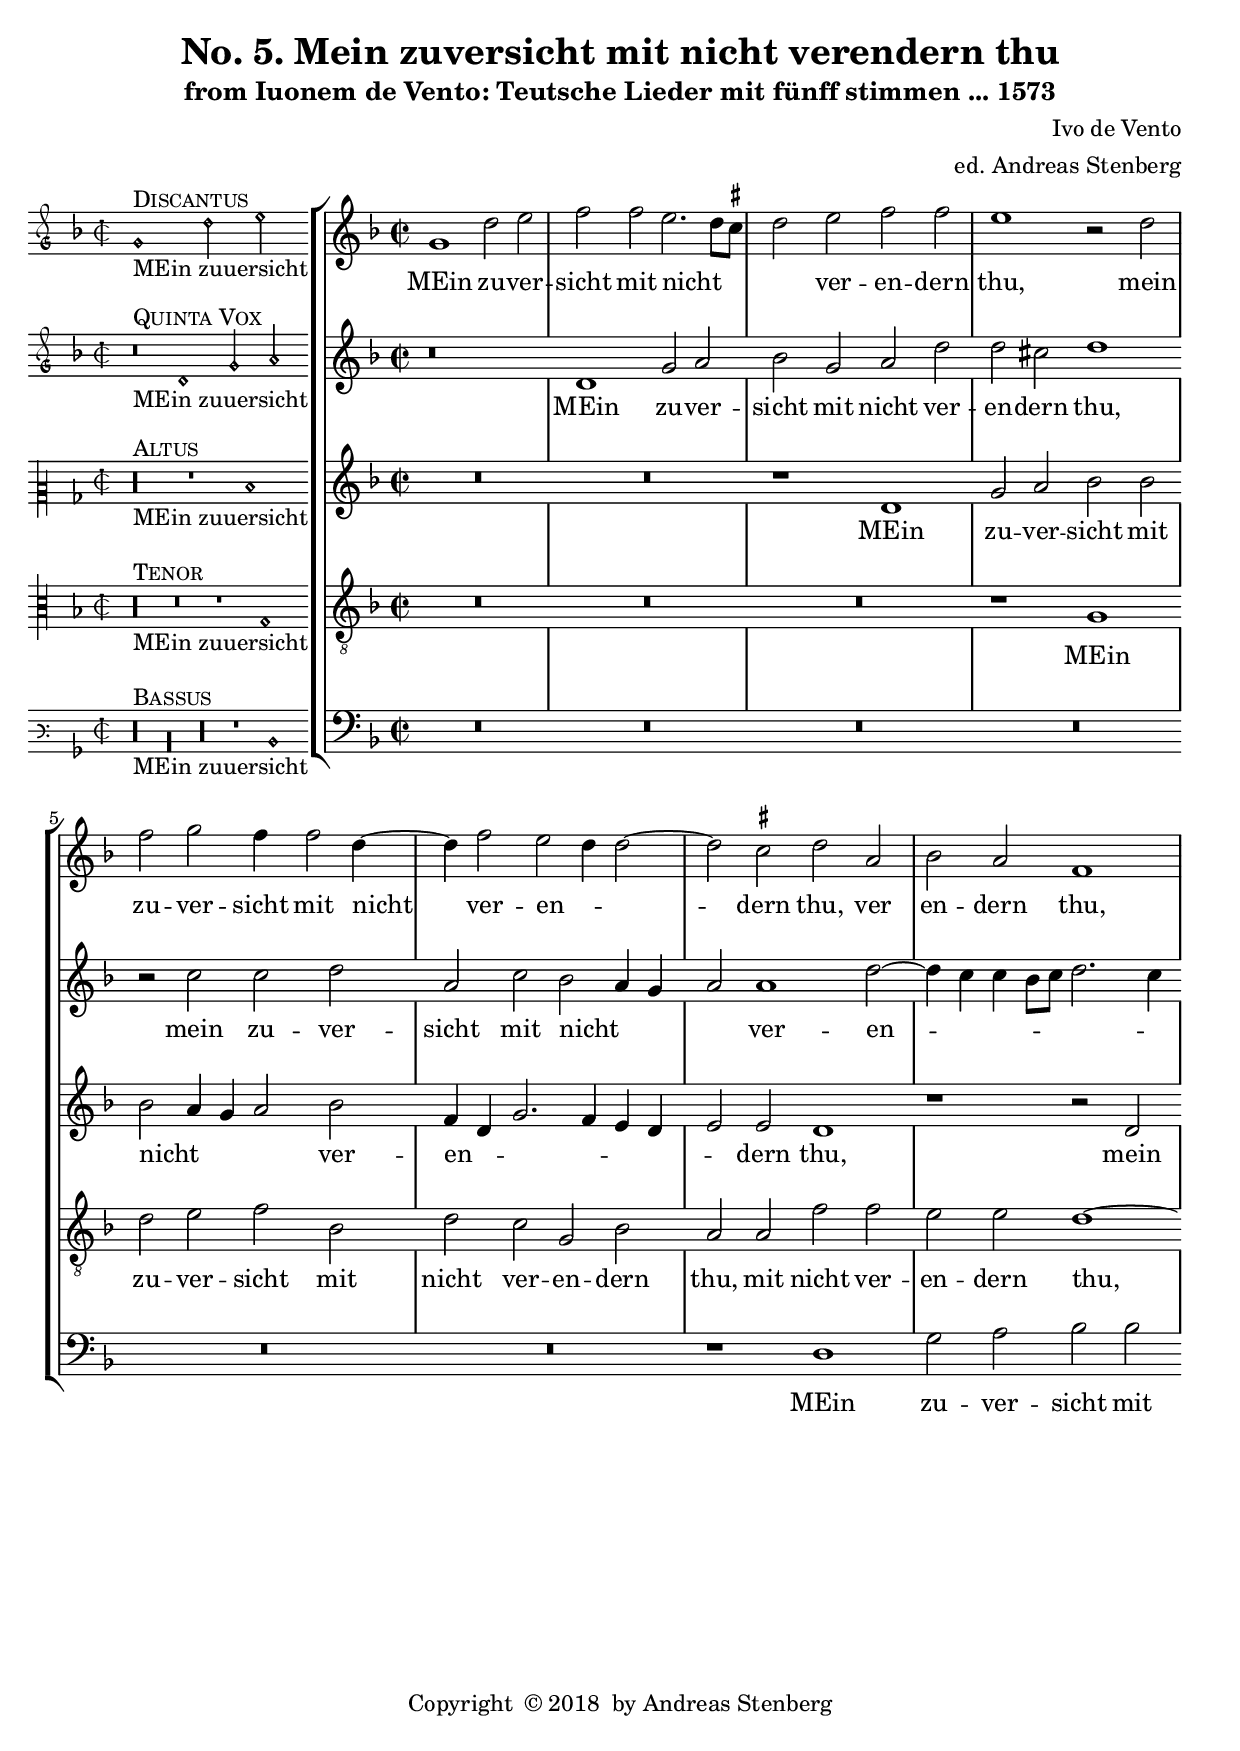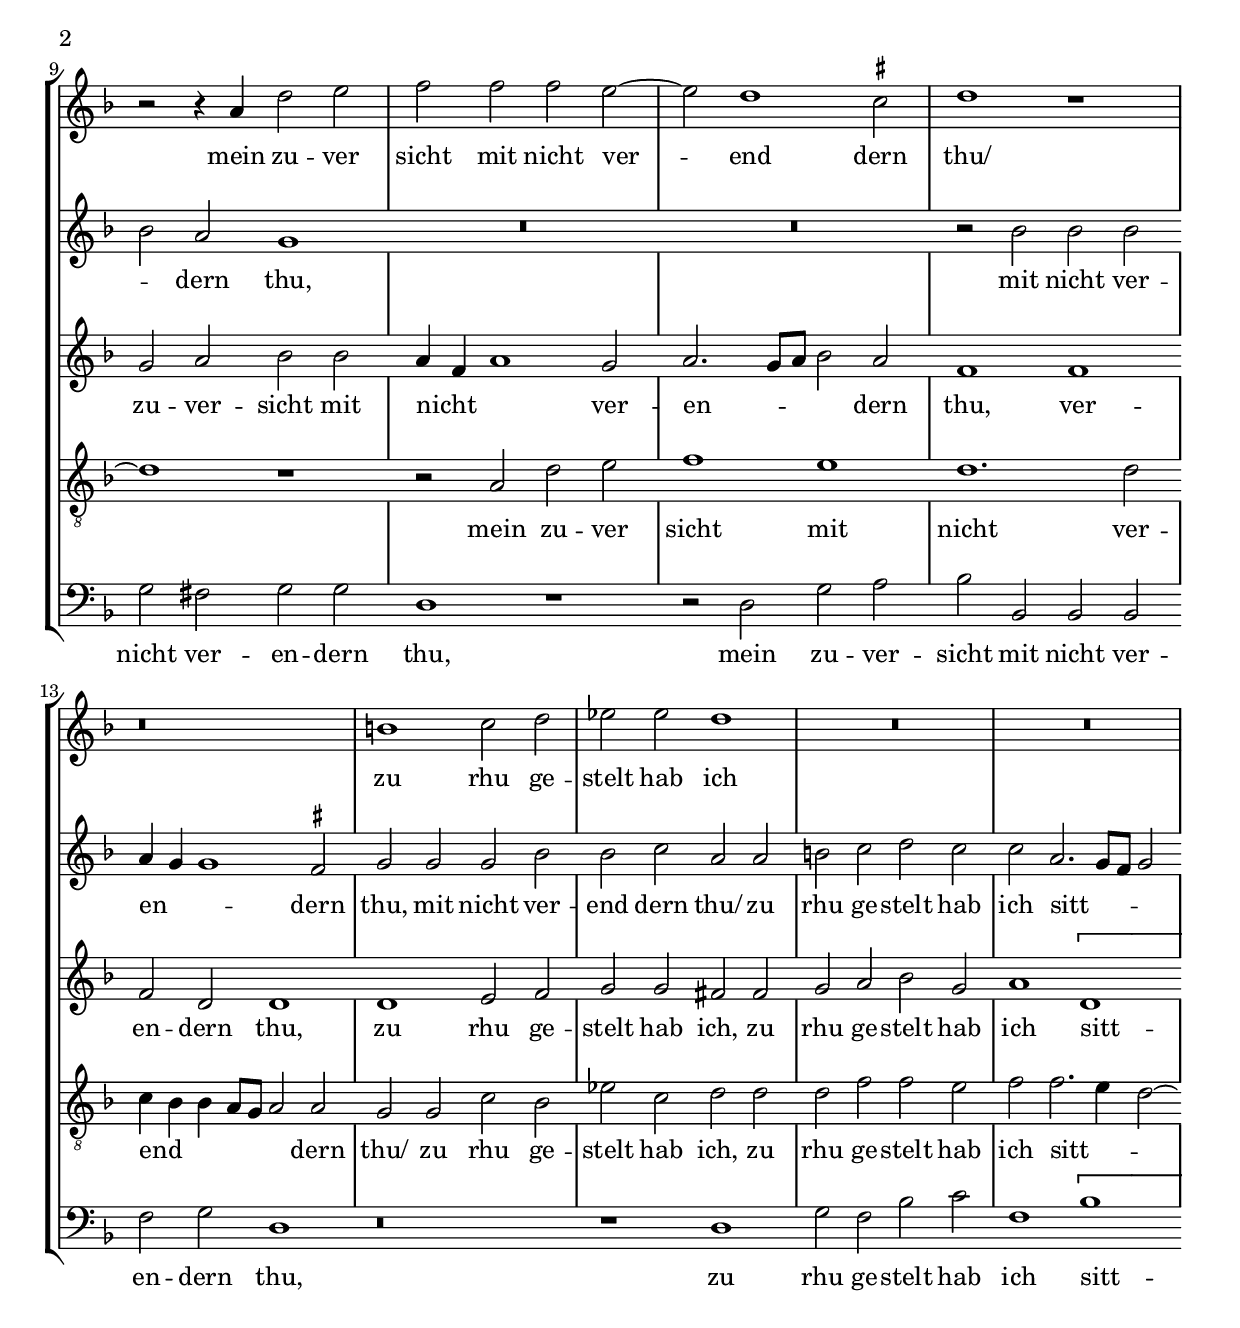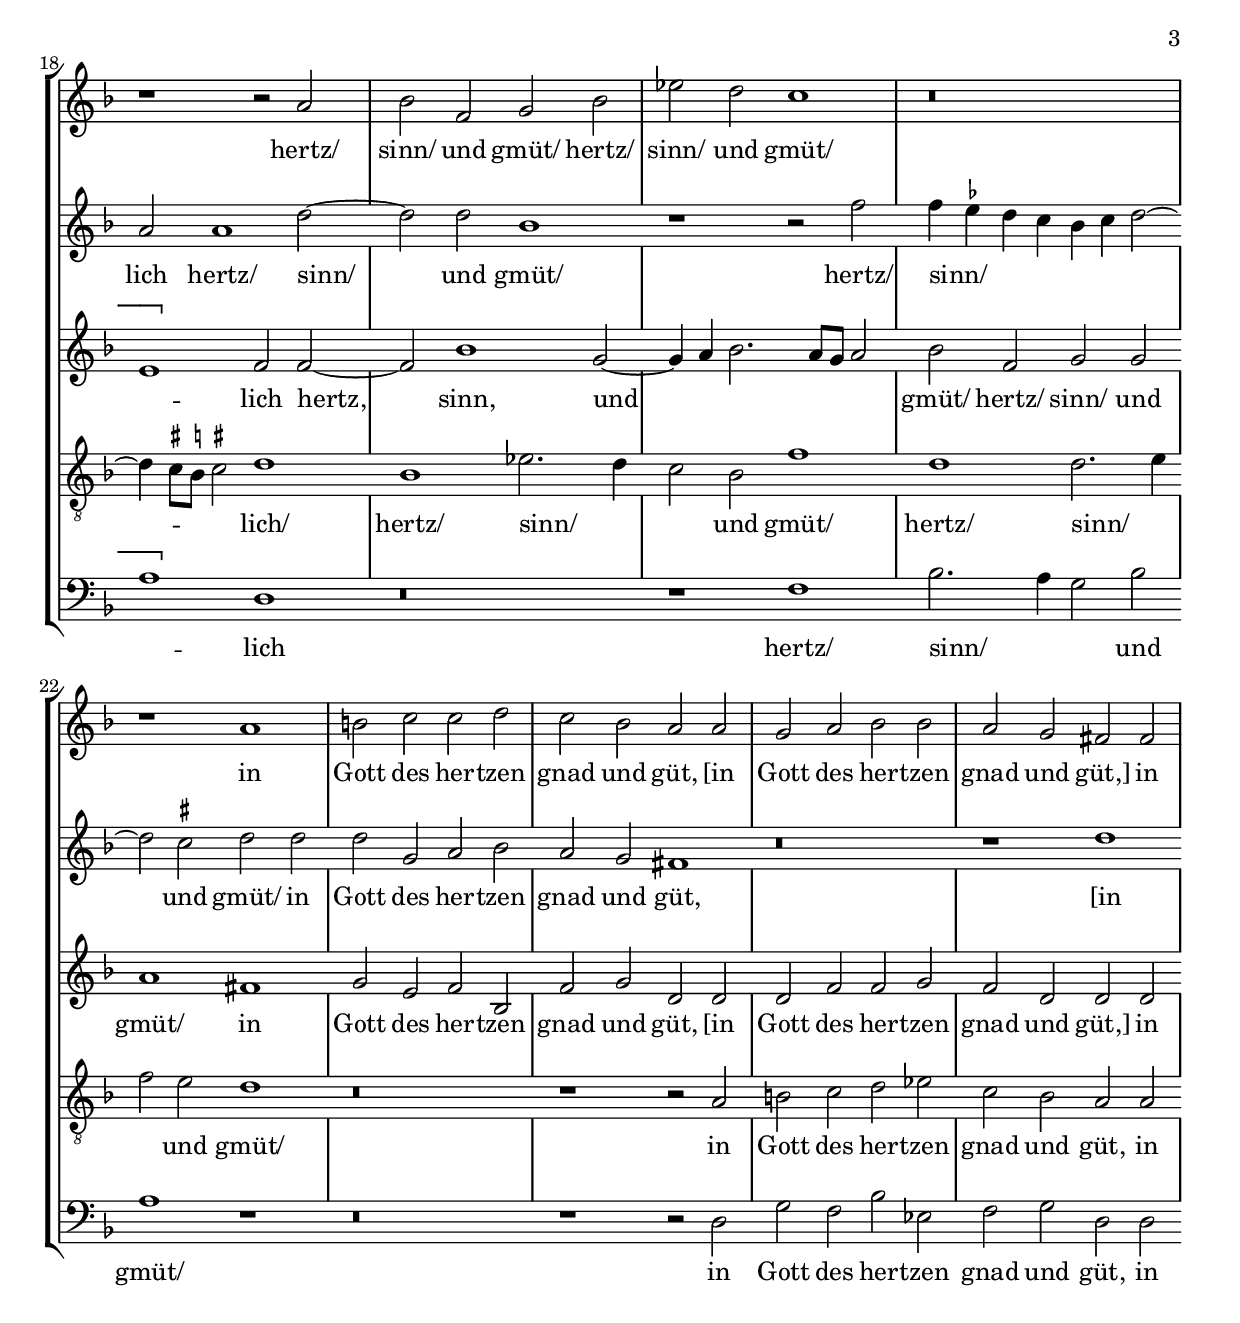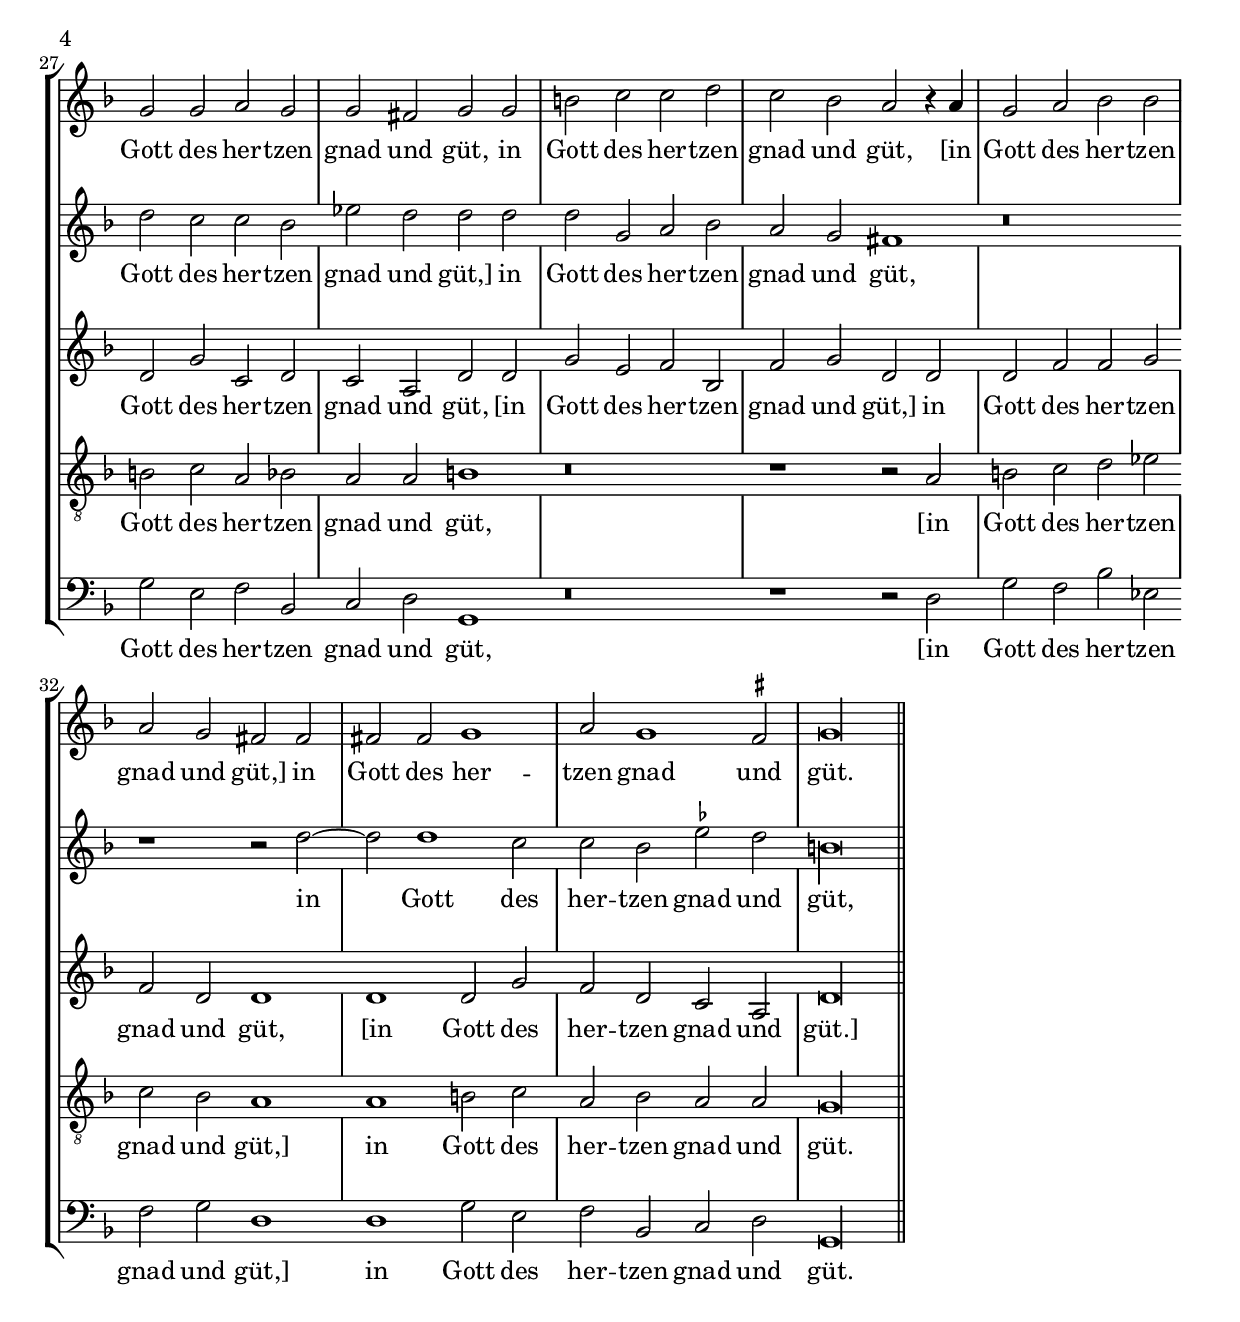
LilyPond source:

\version "2.18.0"
\include "deutsch.ly"
ficta = \once \set suggestAccidentals =##t
#(append! supported-clefs '(("mensural-f3" . ("clefs.mensural.f" 0 0))))
\header {
  title = "No. 5. Mein zuversicht mit nicht verendern thu"
  subtitle = "from Iuonem de Vento: Teutsche Lieder mit fünff stimmen ... 1573"
  composer = "Ivo de Vento"
  arranger = "ed. Andreas Stenberg"
  poet = ""
  meter =""
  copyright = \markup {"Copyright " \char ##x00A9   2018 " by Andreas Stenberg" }
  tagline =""
}
global = {
  \key f \major
}

sopMusic = \relative c'' {

  \set Score.tempoHideNote = ##t
  \tempo 2 = 86
  \time 2/2
  \set Timing.measureLength = #(ly:make-moment 4/2)
  %\override Staff.BarLine.transparent = ##t
 g1 d'2 e2
 f2 f2 e2.\melisma d8 \ficta cis8 
 d2\melismaEnd e2 f2 f2
 e1 r2 d2
 f2 g2						%% end of first line in orig.
 f4 f2 d4~
 d4 f2 e2\melisma d4 d2~
 d2\melismaEnd \ficta cis2 d2 a2
 b2 a2 f1
 r2 r4 a4 d2 e2
 f2 f2						%% end of second line
 f2 e2~
 e2 d1 \ficta cis2
 d1 r1
 r\breve 
 h1 c2 d2
 es2 es2 d1
 R\breve*2
 r1 r2 a2
 b2 f2 g2 b2
 es2 d2 c1
 r\breve
 r1 a1						%% end of third line
 h2 c2 c2 d2
 c2 b2 a2 a2
 g2 a2 b2 b2
 a2 g2 fis2 fis2
 g2 g2 a2 g2
 g2 fis2 g2 g2					%% end of fourth line
 h2 c2 c2 d2
 c2 b2 a2 r4 a4
 g2 a2 b2 b2
 a2 g2 fis2 fis2
 fis2 fis2 g1
 a2 g1 \ficta fis2
 \cadenzaOn
 g\longa
 \revert Staff.BarLine.transparent
  \bar "||"
}
sopWords = \lyricmode {
  MEin zu -- ver -- sicht mit nicht ver -- en -- dern thu,
  mein zu -- ver -- sicht mit nicht ver -- en -- dern thu,
  ver en -- dern thu,
  mein zu -- ver sicht mit nicht ver -- end dern thu/
  zu rhu ge -- stelt hab ich 
  hertz/ 
  sinn/
  und gmüt/
  hertz/ 
  sinn/ und gmüt/
  in Gott des her -- tzen gnad und güt,
  [in Gott des her  -- tzen gnad und güt,]
  in Gott des her -- tzen gnad und güt,
  in Gott des her -- tzen gnad und güt,
  [in Gott des her -- tzen gnad und güt,]
  in Gott des her -- tzen gnad und güt.
}
altoMusic = \relative c' {
  \override Staff.BarLine.transparent = ##t
  R\breve*2
  r1 d1
  g2 a2 b2 b2
  b2\melisma a4 g4 a2\melismaEnd b2
  f4\melisma d4 g2. f4 e4 d4				%% end of first line in orig.
  e2\melismaEnd e2 d1
  r1 r2 d2
  g2 a2 b2 b2
  a4\melisma f4 a1\melismaEnd g2
  a2.\melisma g8 a8 b2\melismaEnd a2			%% end of second line
  f1 f1
  f2 d2 d1
  d1 e2 f2
  g2 g2 fis2 fis2
  g2 a2 b2 g2
  a1 \[d,1\melisma
  e1\]\melismaEnd f2 f2~
  f2 b1 g2~\melisma
  g4 a4 b2. a8 g8 a2\melismaEnd			%% end of third line
  b2 f2 g2 g2
  a1 fis1 
  g2 e2 f2 b,2
  f'2 g2 d2 d2 
  d2 f2 f2 g2
  f2 d2 d2 d2
  d2 g2 c,2 d2						%% end of fourth line
  c2 a2 d2 d2
  g2 e2 f2 b,2
  f'2 g2 d2 d2
  d2 f2 f2 g2
  f2 d2 d1
  d1 d2 g2 
  f2 d2 c2 a2
  \cadenzaOn
  d\longa
  \revert Staff.BarLine.transparent
}
altoWords = \lyricmode {
  MEin zu -- ver -- sicht mit nicht ver -- en -- dern thu,
  mein zu -- ver -- sicht mit nicht ver -- en -- dern thu,
  ver -- en -- dern thu,
  zu rhu ge -- stelt hab ich,
  zu rhu ge -- stelt hab ich sitt -- lich 
  hertz, 
  sinn,
  und gmüt/
  hertz/ 
  sinn/ 
  und gmüt/
  in Gott des her -- tzen gnad und güt,
  [in Gott des her  -- tzen gnad und güt,]
  in Gott des her -- tzen gnad und güt,
  [in Gott des her -- tzen gnad und güt,]
  in Gott des her -- tzen gnad und güt,
  [in Gott des her -- tzen gnad und güt.]
}
tenorMusic = \relative c' {
  \clef "treble_8"
  \override Staff.BarLine.transparent = ##t
   R\breve*3
   r1 g1
   d'2 e2 f2 b,2
   d2 c2 g2 b2
   a2 a2 f'2 f2 
   e2 e2				%% end of first line in orig.
   d1~
   d1 r1
   r2 a2 d2 e2 
   f1 e1
   d1. d2
   c4\melisma b4 b4 a8 g8 a2\melismaEnd a2
   g2 g2 c2 b2				%% end of second line
   es2 c2 d2 d2
   d2 f2 f2 e2
   f2 f2.\melisma e4 d2~
   d4 \ficta cis8 \ficta h8 \ficta cis!2\melismaEnd d1
   b1 es2.\melisma d4
   c2\melismaEnd b2 f'1
   d1					%% end of third line
   d2.\melisma e4
   f2\melismaEnd e2 d1
   r\breve
   r1 r2 a2
   h2 c2 d2 es2
   c2 b2 a2 a2 
   h2 c2 a2 b2 
   a2 a2 h1				%% end of fourth line
   r\breve
   r1 r2 a2
   h2 c2 d2 es2
   c2 b2 a1
   a1 h2 c2
   a2 b2 a2 a2
   \cadenzaOn
   g\longa
 \revert Staff.BarLine.transparent
}
tenorWords = \lyricmode {
  MEin zu -- ver -- sicht mit nicht ver -- en -- dern thu,
  mit nicht ver -- en -- dern thu,
  mein zu -- ver sicht mit nicht ver -- end dern thu/
  zu rhu ge -- stelt hab ich,
  zu rhu ge -- stelt hab ich sitt -- lich/
  hertz/ 
  sinn/
  und gmüt/
  hertz/ 
  sinn/ und gmüt/
  in Gott des her -- tzen gnad und güt,
  in Gott des her  -- tzen gnad und güt,
  [in Gott des her -- tzen gnad und güt,]
  in Gott des her -- tzen gnad und güt.
}
tenorIIMusic = \relative c' {
  \clef "G"
  \override Staff.BarLine.transparent = ##t
   r\breve
   d1 g2 a2
   b2 g2 a2 d2
   d2 cis2 d1
   r2 c2 c2 d2
   a2 c2					%% end of first line in orig.
   b2\melisma a4 g4 
   a2\melismaEnd a1 d2~\melisma
   d4 c4 c4 b8  c8 d2. c4
   b2\melismaEnd a2 g1
   R\breve*2
   r2 b2 b2 b2					%% end of second line
   a4\melisma g4 g1\melismaEnd \ficta fis2
   g2 g2 g2 b2
   b2 c2 a2 a2
   h2 c2 d2 c2 
   c2 a2.\melisma g8 f8 g2\melismaEnd
   a2 a1 d2~
   d2 d2 b1					%% end of third line
   r1 r2 f'2
   f4\melisma \ficta es4 d4 c4 b4 c4 d2~
   d2\melismaEnd \ficta cis2 d2 d2
   d2 g,2 a2 b2 
   a2 g2 fis1
   r\breve 
   r1 d'1
   d2 c2 					%% end of fourt line
   c2 b2 
   es2 d2 d2 d2
   d2 g,2 a2 b2
   a2 g2 fis1
   r\breve
   r1 r2 d'2~
   d2 d1 c2
   c2 b2 \ficta es2 d2
   \cadenzaOn
   h\longa
 \revert Staff.BarLine.transparent
}
tenorIIWords = \lyricmode {
  MEin zu -- ver -- sicht mit nicht ver -- en -- dern thu,
  mein zu -- ver -- sicht mit nicht ver -- en -- dern thu,
  mit nicht ver -- en -- dern thu,
  mit nicht ver -- end dern thu/
  zu rhu ge -- stelt hab ich sitt -- lich
  hertz/ 
  sinn/
  und gmüt/
  hertz/ 
  sinn/ und gmüt/
  in Gott des her -- tzen gnad und güt,
  [in Gott des her  -- tzen gnad und güt,]
  in Gott des her -- tzen gnad und güt,
  in Gott des her -- tzen gnad und güt,
  [in Gott des her -- tzen gnad und güt,]
  in Gott des her -- tzen gnad und güt.
}
bassMusic = \relative c {
  \override Staff.BarLine.transparent = ##t
  R\breve*6
  r1 d1
  g2 a2 b2 b2
  g2 fis2 g2 g2 
  d1					%% end of first line in orig.
  r1
  r2 d2 g2 a2 
  b2 b,2 b2 b2 
  f'2 g2 d1
  r\breve
  r1 d1
  g2 f2					%% end of second line
  b2 c2 
  f,1 \[b1\melisma
  a\]\melismaEnd d,1
  r\breve
  r1 f1
  b2.\melisma a4 g2\melismaEnd b2
  a1 r1
  r\breve
  r1 r2 d,2
  g2 f2 b2 es,2				%% end of third line
  f2 g2 d2 d2
  g2 e2 f2 b,2
  c2 d2 g,1
  r\breve
  r1 r2 d'2
  g2 f2 b2 es,2
  f2 g2 d1				%% end of fourth line
  d1 g2 e2
  f2 b,2 c2 d2 
  \cadenzaOn
  g,\longa
  \revert Staff.BarLine.transparent
}
bassWords = \lyricmode {
  MEin zu -- ver -- sicht mit nicht ver -- en -- dern thu,
  mein zu -- ver -- sicht mit nicht ver -- en -- dern thu,
  zu rhu ge -- stelt hab ich sitt -- lich
  hertz/ 
  sinn/
  und gmüt/
  in Gott des her -- tzen gnad und güt,
  in Gott des her -- tzen gnad und güt,
  [in Gott des her  -- tzen gnad und güt,]
  in Gott des her -- tzen gnad und güt.
}
incipitDiscantus = \markup {
  \score {
    {
      %      \set Staff.instrumentName = #"Tenor "
      \override NoteHead.style = #'neomensural
      \override Rest.style = #'neomensural
      \override Staff.TimeSignature.style = #'mensural
      \cadenzaOn
      \clef "petrucci-g"
      \key f \major
      \time 2/2

      g'1 ^\markup { \smallCaps"Discantus"} _"MEin zuuersicht"
      d''2 e''2
    }
    \layout {
      \context {
        \Voice
        \remove "Ligature_bracket_engraver"
        \consists "Mensural_ligature_engraver"
      }
      line-width = 4.5\cm
    }
  }
}


incipitAltus = \markup {
  \score {
    {
      %      \set Staff.instrumentName = #"Tenor "
      \override NoteHead.style = #'neomensural
      \override Rest.style = #'neomensural
      \override Staff.TimeSignature.style = #'mensural
      \cadenzaOn
      \clef "petrucci-c2"
      \key f \major
      \time 2/2
      r\longa^\markup \smallCaps"Altus"_"MEin zuuersicht"
      r1 d'1
    }
    \layout {
      \context {
        \Voice
        \remove "Ligature_bracket_engraver"
        \consists "Mensural_ligature_engraver"
      }
      line-width = 4.5\cm
    }
  }
}


incipitTenor = \markup {
  \score {
    {
      %      \set Staff.instrumentName = #"Tenor "
      \override NoteHead.style = #'neomensural
      \override Rest.style = #'neomensural
      \override Staff.TimeSignature.style = #'mensural
      \cadenzaOn
      \clef "petrucci-c3"
      \key f \major
      \time 2/2
      r\longa ^\markup \smallCaps"Tenor" _"MEin zuuersicht"
      r\breve r1 g1
    }
    \layout {
      \context {
        \Voice
        \remove "Ligature_bracket_engraver"
        \consists "Mensural_ligature_engraver"
      }
      line-width = 5.0\cm
    }
  }
}
incipitTenorII = \markup {
  \score {
    {
      %      \set Staff.instrumentName = #"Tenor "
      \override NoteHead.style = #'neomensural
      \override Rest.style = #'neomensural
      \override Staff.TimeSignature.style = #'mensural
      \cadenzaOn
      \clef "petrucci-g"
      \key f \major
      \time 2/2
      r\breve ^\markup \smallCaps"Quinta Vox" _"MEin zuuersicht"
      d'1 g'2 a'2
    }
    \layout {
      \context {
        \Voice
        \remove "Ligature_bracket_engraver"
        \consists "Mensural_ligature_engraver"
      }
      line-width = 5.0\cm
    }
  }
}

incipitBassus = \markup {
  \score {
    {
      %      \set Staff.instrumentName = #"Tenor "
      \override NoteHead.style = #'neomensural
      \override Rest.style = #'neomensural
      \override Staff.TimeSignature.style = #'mensural
      \cadenzaOn
      \clef "mensural-f3"
      \key f \major
      \time 2/2
      r\longa^\markup \smallCaps"Bassus"_"MEin zuuersicht"
      d\longa \rest
      r\longa
      r1 d1
    }
    \layout {
      \context {
        \Voice
        \remove "Ligature_bracket_engraver"
        \consists "Mensural_ligature_engraver"
      }
      line-width = 4.5\cm
    }
  }
}

%% for print
\score {
  <<
    \new StaffGroup \with {
      \override VerticalAxisGroup.staff-staff-spacing = #'((basic-distance . 12))
    } <<
      \new Staff = treble <<
        \set Staff.instrumentName = \incipitDiscantus
        \new Voice = "sopranos" {
          \set  Staff.midiInstrument ="choir aahs"
          %	\voiceOne
          << \global \sopMusic >>
        }
      >>
      \new Lyrics = sopranos { s1 }

\new Staff = tenorsII <<
        \set Staff.instrumentName = \incipitTenorII

        \clef "treble"
        \new Voice = "tenorsII" {
          \set  Staff.midiInstrument ="choir aahs"
          %	\voiceOne
          << \global \tenorIIMusic >>
        }
      >>
      \new Lyrics = "tenorsII" { s1 }

      \new Staff = "medius" <<
        \set Staff.instrumentName = \incipitAltus

        \new Voice = "altos" {
          %	\voiceTwo
          \set  Staff.midiInstrument ="choir aahs"
          << \global \altoMusic >>
        }
      >>

      \new Lyrics = "altos" { s1 }
      \new Staff = tenors <<
        \set Staff.instrumentName = \incipitTenor

        \clef "treble"
        \new Voice = "tenors" {
          \set  Staff.midiInstrument ="choir aahs"
          %	\voiceOne
          << \global \tenorMusic >>
        }
      >>
      \new Lyrics = "tenors" { s1 }

      \new Staff ="basses" {
        \set Staff.instrumentName = \incipitBassus

        \new Voice = "basses" {
          \set  Staff.midiInstrument ="choir aahs"
          \clef "bass"
          %	\voiceTwo
          << \global \bassMusic >>
        }
      }
    >>
    \new Lyrics = basses { s1 }

    \context Lyrics = sopranos \lyricsto sopranos \sopWords
    \context Lyrics = altos \lyricsto altos \altoWords
    \context Lyrics = tenors \lyricsto tenors \tenorWords
    \context Lyrics = tenorsII \lyricsto tenorsII \tenorIIWords
    \context Lyrics = basses \lyricsto basses \bassWords
  >>
  \layout {
    \context {
      \Score
      % no bars in staves
      %      \override BarLine.transparent = ##t

    }
    % the next three instructions keep the lyrics between the bar lines
    \context {
      \Lyrics
      \consists "Bar_engraver"
      \override BarLine.transparent = ##t
    }
    \context {
      \StaffGroup
      \consists "Separating_line_group_engraver"
    }
    \context {
      \Voice
      % no slurs
      \override Slur.transparent = ##t
      % Comment in the below "\remove" command to allow line
      % breaking also at those barlines where a note overlaps
      % into the next bar.  The command is commented out in this
      % short example score, but especially for large scores, you
      % will typically yield better line breaking and thus improve
      % overall spacing if you comment in the following command.
      %\remove "Forbid_line_break_engraver"
    }
    indent = 4.5\cm
  }

}
%% for midi
\score {
  <<
    \new StaffGroup \with {
      \override VerticalAxisGroup.staff-staff-spacing = #'((basic-distance . 12))
    } <<
      \new Staff = treble <<
        \set Staff.instrumentName = \incipitDiscantus
        \new Voice = "sopranos" {
          \set  Staff.midiInstrument ="choir aahs"
          %	\voiceOne
          << \global \sopMusic >>
        }
      >>
      \new Lyrics = sopranos { s1 }

      \new Staff = "medius" <<
        \set Staff.instrumentName = \incipitAltus

        \new Voice = "altos" {
          %	\voiceTwo
          \set  Staff.midiInstrument ="choir aahs"
          << \global \altoMusic >>
        }
      >>

      \new Lyrics = "altos" { s1 }
      \new Staff = tenors <<
        \set Staff.instrumentName = \incipitTenor

        \clef "treble"
        \new Voice = "tenors" {
          \set  Staff.midiInstrument ="choir aahs"
          %	\voiceOne
          << \global \tenorMusic >>
        }
      >>
      \new Lyrics = "tenors" { s1 }

\new Staff = tenorsII <<
        \set Staff.instrumentName = \incipitTenorII

        \clef "treble"
        \new Voice = "tenorsII" {
          \set  Staff.midiInstrument ="choir aahs"
          %	\voiceOne
          << \global \tenorIIMusic >>
        }
      >>
      \new Lyrics = "tenorsII" { s1 }

      \new Staff ="basses" {
        \set Staff.instrumentName = \incipitBassus

        \new Voice = "basses" {
          \set  Staff.midiInstrument ="choir aahs"
          \clef "bass"
          %	\voiceTwo
          << \global \bassMusic >>
        }
      }
    >>
    \new Lyrics = basses { s1 }

    \context Lyrics = sopranos \lyricsto sopranos \sopWords
    \context Lyrics = altos \lyricsto altos \altoWords
    \context Lyrics = tenors \lyricsto tenors \tenorWords
    \context Lyrics = tenorsII \lyricsto tenorsII \tenorIIWords
    \context Lyrics = basses \lyricsto basses \bassWords
  >>

  \midi {}
}
\paper {
  ragged-bottom = ##t
  ragged-last-bottom = ##t
  ragged-last = ##t
}

%{
convert-ly.py (GNU LilyPond) 2.18.2  convert-ly.py: Processing `'...
Applying conversion: 2.15.7, 2.15.9, 2.15.10, 2.15.16, 2.15.17,
2.15.18, 2.15.19, 2.15.20, 2.15.25, 2.15.32, 2.15.39, 2.15.40,
2.15.42, 2.15.43, 2.16.0, 2.17.0, 2.17.4, 2.17.5, 2.17.6, 2.17.11,
2.17.14, 2.17.15, 2.17.18, 2.17.19, 2.17.20, 2.17.25, 2.17.27,
2.17.29, 2.17.97, 2.18.0
%}
